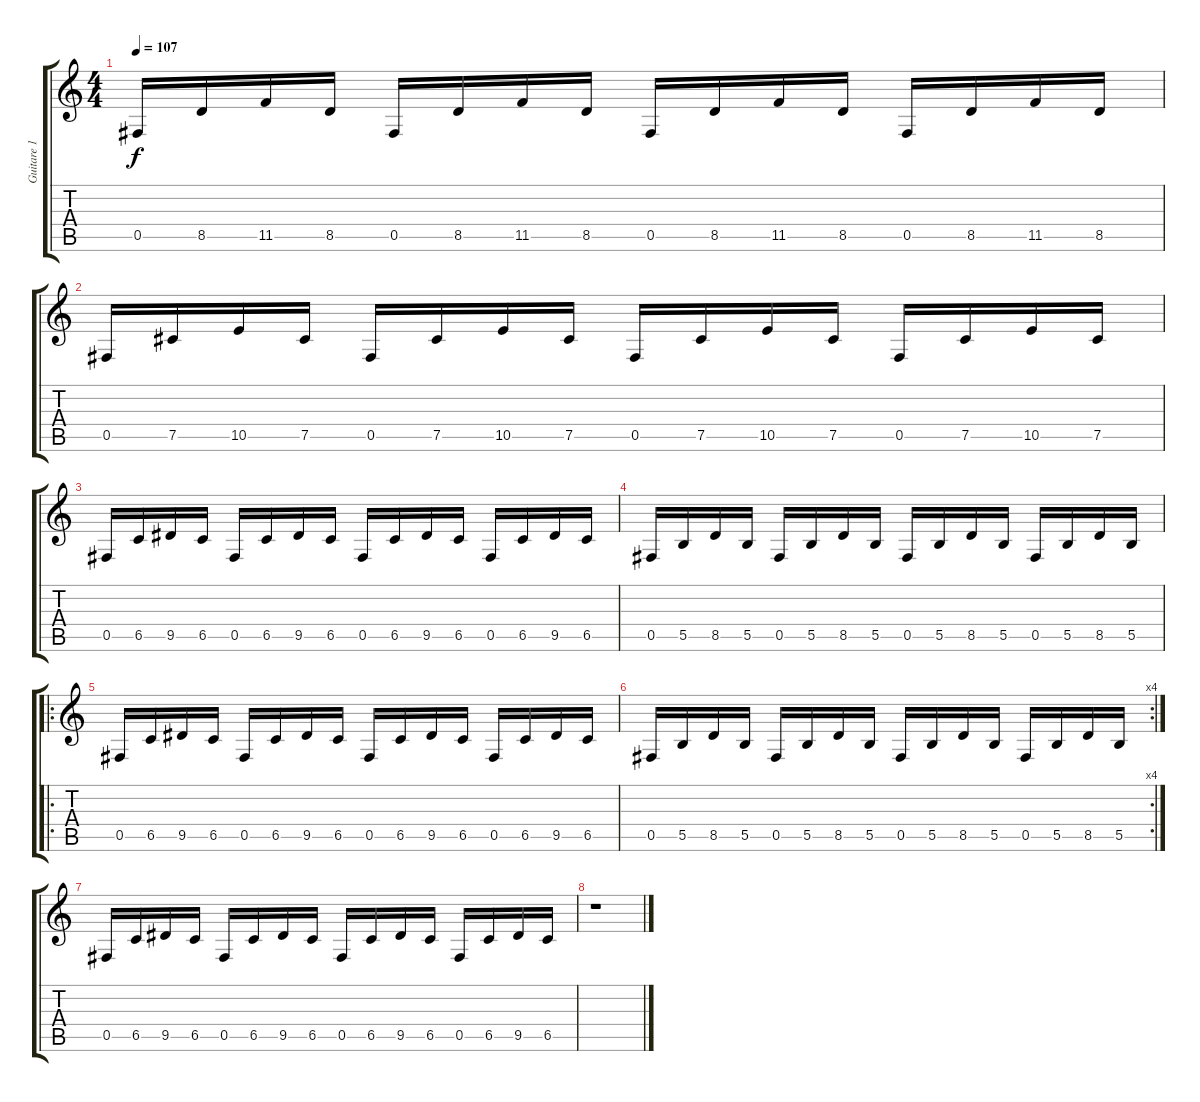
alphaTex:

\track ("Guitare 1" "Guitare 1") {instrument distortionguitar}
\staff {score tabs}
\tuning (Db4 Ab3 E3 B2 Gb2 Db2) {hide}
\ts (4 4)
\tempo 107
\clef g2
\ks c
0.5.16{dy f} 8.5.16 11.5.16 8.5.16 0.5.16 8.5.16 11.5.16 8.5.16 0.5.16 8.5.16 11.5.16 8.5.16 0.5.16 8.5.16 11.5.16 8.5.16 |
0.5.16 7.5.16 10.5.16 7.5.16 0.5.16 7.5.16 10.5.16 7.5.16 0.5.16 7.5.16 10.5.16 7.5.16 0.5.16 7.5.16 10.5.16 7.5.16 |
0.5.16 6.5.16 9.5.16 6.5.16 0.5.16 6.5.16 9.5.16 6.5.16 0.5.16 6.5.16 9.5.16 6.5.16 0.5.16 6.5.16 9.5.16 6.5.16 |
0.5.16 5.5.16 8.5.16 5.5.16 0.5.16 5.5.16 8.5.16 5.5.16 0.5.16 5.5.16 8.5.16 5.5.16 0.5.16 5.5.16 8.5.16 5.5.16 |
\ro
0.5.16 6.5.16 9.5.16 6.5.16 0.5.16 6.5.16 9.5.16 6.5.16 0.5.16 6.5.16 9.5.16 6.5.16 0.5.16 6.5.16 9.5.16 6.5.16 |
\rc 4
0.5.16 5.5.16 8.5.16 5.5.16 0.5.16 5.5.16 8.5.16 5.5.16 0.5.16 5.5.16 8.5.16 5.5.16 0.5.16 5.5.16 8.5.16 5.5.16 |
0.5.16 6.5.16 9.5.16 6.5.16 0.5.16 6.5.16 9.5.16 6.5.16 0.5.16 6.5.16 9.5.16 6.5.16 0.5.16 6.5.16 9.5.16 6.5.16 |
r.1
